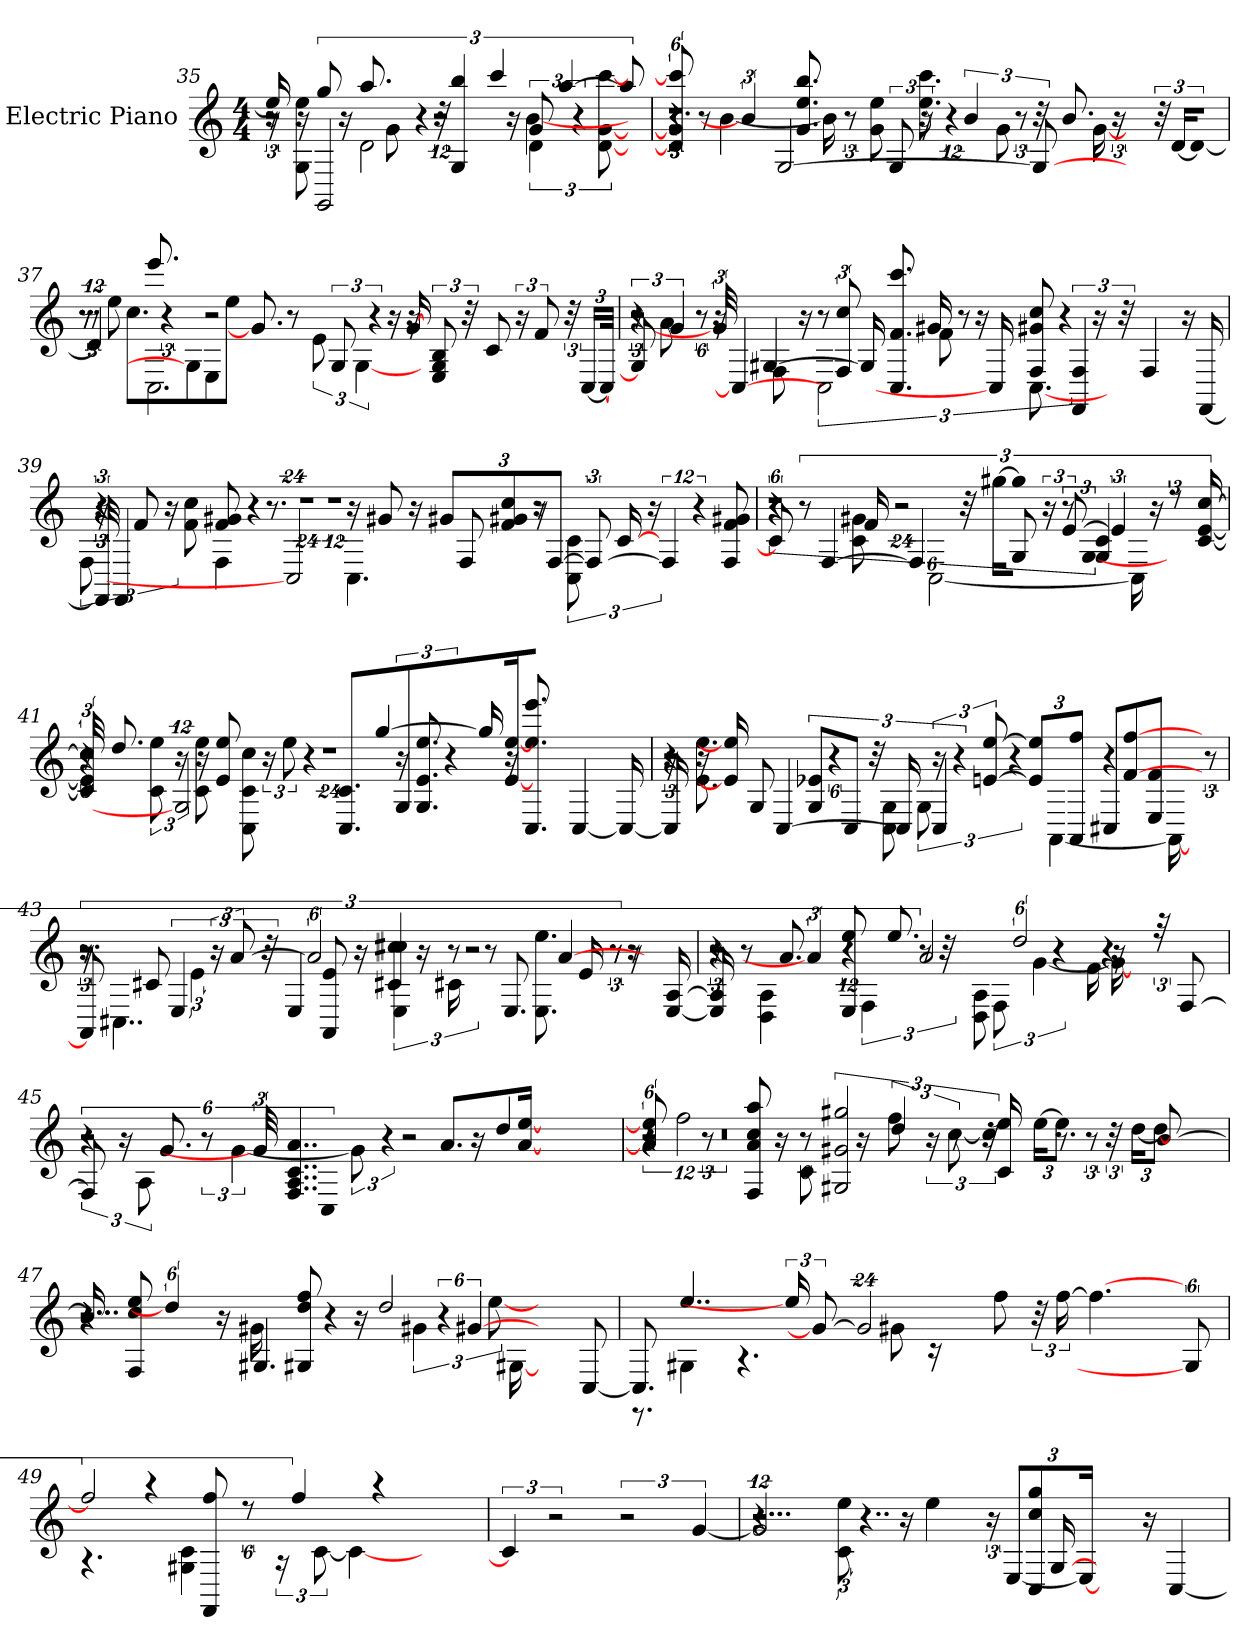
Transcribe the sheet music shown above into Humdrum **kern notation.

**kern
*part1
*staff1
*I"Electric Piano
*I'E.Pno
*clefG2
*M4/4
=35
*^
*	*^
*	*	*^
16ee]	16r	8r	3r
16r	8G 8ee	.	.
3GG	.	8gg	.
.	16r	.	.
.	2d	8.aa	.
.	.	.	8g
.	.	4r	.
48r	.	.	24%7r
6bb 6G	.	.	.
6ccc	.	.	.
.	.	16r	.
.	6d	12g	[4b
[6aa	.	.	.
.	.	6r	.
.	[12ccc [12d [12g	.	.
12aa]	.	.	.
.	16ryy	16ryy	16ryy
=36	=36	=36	=36
48%5ccc] 48%5d] 48%5g]	6r	4.r	3%2r
8r	.	.	.
.	[4b	.	.
6b]	.	.	.
.	.	[2G	.
8.ee 8.bb 8.g	.	.	.
.	16b]	.	.
.	12r	.	.
.	8ee 8g	.	.
12G	.	.	.
24r	.	.	8.ee 8.ccc
.	48%7r	.	.
6b	.	.	.
.	8g	.	.
.	.	.	12r
48r	.	8G_	.
8.b	.	.	.
.	.	.	[16g
.	24r	.	.
.	48%13ryy	48%13ryy	48%13ryy
48r	.	.	.
[24d/KL	.	.	.
8d/J_	.	.	.
=37	=37	=37	=37
48%7d]	12r	8.r	8.r
.	8ee	.	.
8.cc\L	.	.	.
.	.	8.eee	2.C
.	6r	.	.
8G]	.	.	.
.	4E	2r	.
8ee\J	.	.	.
8.g]	.	.	.
.	8r	.	.
.	12e	.	.
12G	.	.	.
.	[6G	.	.
6r	.	.	.
.	.	16r	.
.	.	[16g	16r
.	24%11ryy	24%11ryy	24%11ryy
12G 12E 12B	.	.	.
48r	.	.	.
8c	.	.	.
24r	.	.	.
12f	.	.	.
48r	.	.	.
[24C/LL	.	.	.
48C/JJk_	.	.	.
=38	=38	=38	=38
12G]	12r	4r	2r
6g	8a	.	.
.	48%5r	.	.
48g]	.	16r	.
4C_	.	.	.
.	8F	[4G#X	.
.	16r	.	.
.	3C	.	8r
12cc 12F	.	.	.
.	.	16G#]	.
8.f 8.ccc 8.C	.	.	.
.	.	16g#X	8f
.	.	8r	.
.	.	.	16r
16C]	.	.	.
.	.	8g#X 8cc 8F	[8.C
.	6r	.	.
6FF 6F	.	.	.
.	.	16r	.
.	12%5ryy	12%5ryy	12%5ryy
48r	.	.	.
4F	.	.	.
16r	.	.	.
[16FF	.	.	.
=39	=39	=39	=39
*	*	*	*^
48FF]	12F	16r	6r	6r
4FF	.	.	.	.
.	.	8f	.	.
.	24r	.	.	.
.	8cc 8f	.	.	.
.	.	.	4F	8g#X 8f
.	.	4r	.	.
.	8.r	.	.	.
48%19C]	.	.	.	.
.	.	.	.	24%17r
.	.	.	12%7r	.
.	4.C	16r	.	.
.	.	8g#X	.	.
.	.	16r	.	.
12g#X/L	.	.	.	.
.	.	8F	.	.
12g#X/ 12cc 12f	.	.	.	.
.	16r	8r	.	.
[12F/J	.	.	.	.
.	12C 12c	.	.	.
12F_	.	.	.	.
.	.	[16c	.	.
.	24r	.	.	.
48%7F]	12%5ryy	12%5ryy	12%5ryy	12%5ryy
48%7r	.	.	.	.
8F 8g#X 8f	.	.	.	.
*	*	*	*v	*v
=40	=40	=40	=40
48%5c]	4r	4r	6%5r
12r	.	.	.
[6F	.	.	.
.	8c 8g#X	16f	.
.	.	48%13r	.
6F]	.	.	.
.	[2C	.	.
48r	.	.	.
[24gg#X\KL	.	.	.
8gg#\J]	.	8G	.
12r	.	24r	.
.	.	[12e	.
6c 6G	.	.	.
.	.	6e]	[6G
.	16C]	.	.
.	16r	.	.
12r	.	.	.
.	48%5ryy	48%5ryy	48%5ryy
[16c [16cc [16e	.	.	.
=41	=41	=41	=41
48c] 48cc] 48e]	8r	4r	3r
8.dd	.	.	.
.	12ee 12c	.	.
24%11G]	24r	.	.
.	8c 8ee	16r	.
.	.	8e 8ee	.
.	.	.	8C 8c 8cc
.	24r	.	.
.	12ee	.	.
.	.	4r	.
.	.	.	24%13r
.	8.c/ 8.CL	.	.
[4gg	.	.	.
.	12G/J	16r	.
.	.	8.ee 8.e 8.G	.
.	6r	.	.
16gg]	.	.	.
.	[16e [16ee	16r	.
8.eee 8.ee 8.C	.	.	.
.	48%23ryy	48%23ryy	48%23ryy
[4C	.	.	.
16C_	.	.	.
=42	=42	=42	=42
16C]	16r	6r	2r
16r	8.ee 8.e	.	.
16e] 16ee]	.	.	.
.	.	8G	.
[4C	.	.	.
.	12G/ 12e-XL	.	.
.	.	24%5r	.
.	12C/J	.	.
.	48r	.	.
16C]	12C 12G	.	.
24r	.	4C	12G
.	6r	.	.
[12e [12ee	.	.	.
.	.	.	6r
12e/] 12ee]L	.	.	.
.	[4AA	.	.
12ff/ 12AAJ	.	.	.
.	.	8C#X/L	4r
[4f [4ff	.	.	.
.	.	8E/ 8fJ	.
.	16AA_	.	.
.	8ryy	8ryy	8ryy
12r	.	.	.
=43	=43	=43	=43
*	*	*	*^
8AA]	16r	12r	8.r	3r
.	4..C#X	.	.	.
.	.	8c#X	.	.
6E	.	.	.	.
.	.	.	6e	.
.	.	24r	.	.
.	.	[12a	.	.
48r	.	.	.	.
4E	.	.	.	.
.	.	12%5a]	.	12e 12AA
.	.	.	16r	.
.	.	.	6E 6cc#X	6c#X 6cc#X
.	16r	.	.	.
8r	16c#X	.	.	.
.	.	.	3r	3r
.	8r	.	.	.
8.E	.	.	.	.
.	8.ee 8.E	[4a	.	.
16e	.	.	.	.
.	.	.	12r	12r
8r	16r	.	.	.
.	8ryy	8ryy	8ryy	8ryy
[16E [16A	.	.	.	.
*	*	*	*v	*v
=44	=44	=44	=44
16E] 16A]	8r	6r	2r
8r	.	.	.
.	4D 4A	.	.
.	.	8.a	.
6a]	.	.	.
8E 8ee	.	48%7r	.
.	6F	.	.
8.ee	.	.	.
.	.	12%5a	8r
.	48r	.	.
.	8D 8A	.	.
.	.	.	12F
12%5dd	.	.	.
.	[4g	.	.
.	.	.	6r
.	.	.	16f
.	.	12r	.
.	16g_	.	16r
.	48%11ryy	48%11ryy	48%11ryy
48r	.	.	.
[8F	.	.	.
*	*	*v	*v
=45	=45	=45
8F]	6r	12%5r
16r	.	.
.	12A	.
8.g	.	.
.	12r	.
.	[6g	.
48g]	.	.
4..a 4..A 4..c 4..F	.	.
.	.	12C
.	12g]	2r
.	6r	.
.	8.a/L	.
16r	.	.
4dd	.	.
.	[16ee/ [16aJk	.
.	48%7ryy	48%7ryy
=46	=46	=46
*	*	*^
48%5ee] 48%5a]	4r	2r	12%7r
12r	.	.	.
8cc 8aa 8a 8F	.	.	.
.	16r	.	.
48%5r	8c	.	.
3g#X 3gg#X 3G#X	.	.	.
.	16r	.	.
.	8ff	6dd	.
.	.	.	12ff
.	24r	.	.
.	[12cc	12r	3r
48r	48%5cc]	16c 16ee	.
[24ee\KL	.	.	.
12ee\J]	.	8.r	.
.	48r	.	.
.	[24dd\KL	.	.
12r	.	.	.
.	12dd\J_	.	.
[8b	.	.	.
.	48%5ryy	48%5ryy	48%5ryy
=47	=47	=47	=47
16b]	4..r	4..r	2...r
8ee 8F 8cc	.	.	.
24%5dd]	.	.	.
16r	.	.	.
.	16g#X	4.G#X	.
8dd 8ff 8G#X	.	.	.
.	4r	.	.
16r	.	.	.
2dd	.	.	.
.	6g#X	.	.
.	.	48%5r	.
.	[12ee	[12g#X	.
.	.	.	[16G#X
.	48%13ryy	48%13ryy	48%13ryy
[8C	.	.	.
*	*v	*v	*v
=48	=48
8.C]	8.r
4..ee	4G#X
.	4.r
24ee]	.
12g#_	.
48%19g#]	.
.	8g#X
.	16r
.	2ryy
8ff	.
48r	.
[24ff	.
4.ff_	.
.	4ryy
48%5G#]	.
.	16ryy
=49	=49
48%13ff]	4.r
3r	.
.	4c 4G#X
8ff 8FF	.
.	24r
.	[12c
48%5r	.
.	4c_
6ff	.
48%13r	48%13ryy
*v	*v
=50
6c]
3r
3r
[6g
=51
*^
*	*^
24%11g]	4..r	2...r
.	12ee 12c	.
4..r	.	.
.	16r	.
.	4ee	.
.	24r	.
.	[12E/L	.
4gg 4cc 4C	.	.
.	.	[16G
.	24E/Jk_	.
.	24%11ryy	24%11ryy
16r	.	.
[4C	.	.
*v	*v	*v
=
*-
